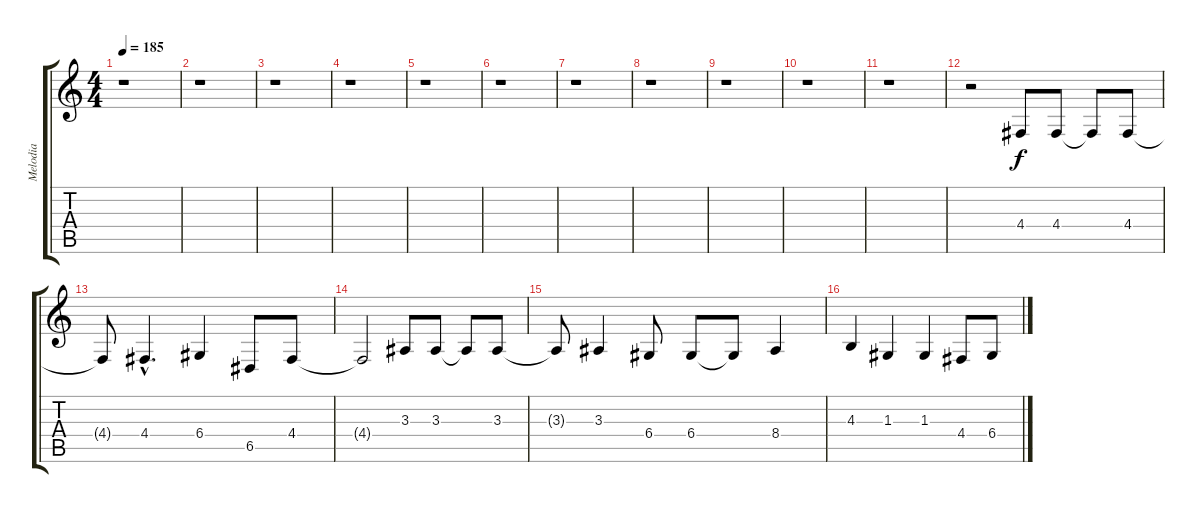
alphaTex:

\track ("Melodia" "Melodia") {instrument lead6voice}
\staff {score tabs}
\tuning (E4 B3 G3 D3 A2 E2) {hide}
\ts (4 4)
\tempo 185
\clef g2
\ks c
r.1{dy f instrument lead6voice} |
r.1 |
r.1 |
r.1 |
r.1 |
r.1 |
r.1 |
r.1 |
r.1 |
r.1 |
r.1 |
r.2 4.4.8 4.4.8 4.4{t}.8 4.4.8 |
4.4{t}.8 4.4{hac}.4{d} 6.4.4 6.5.8 4.4.8 |
4.4{t}.2 3.3.8 3.3.8 3.3{t}.8 3.3.8 |
3.3{t}.8 3.3.4 6.4.8 6.4.8 6.4{t}.8 8.4.4 |
4.3.4 1.3.4 1.3.4 4.4.8 6.4.8
